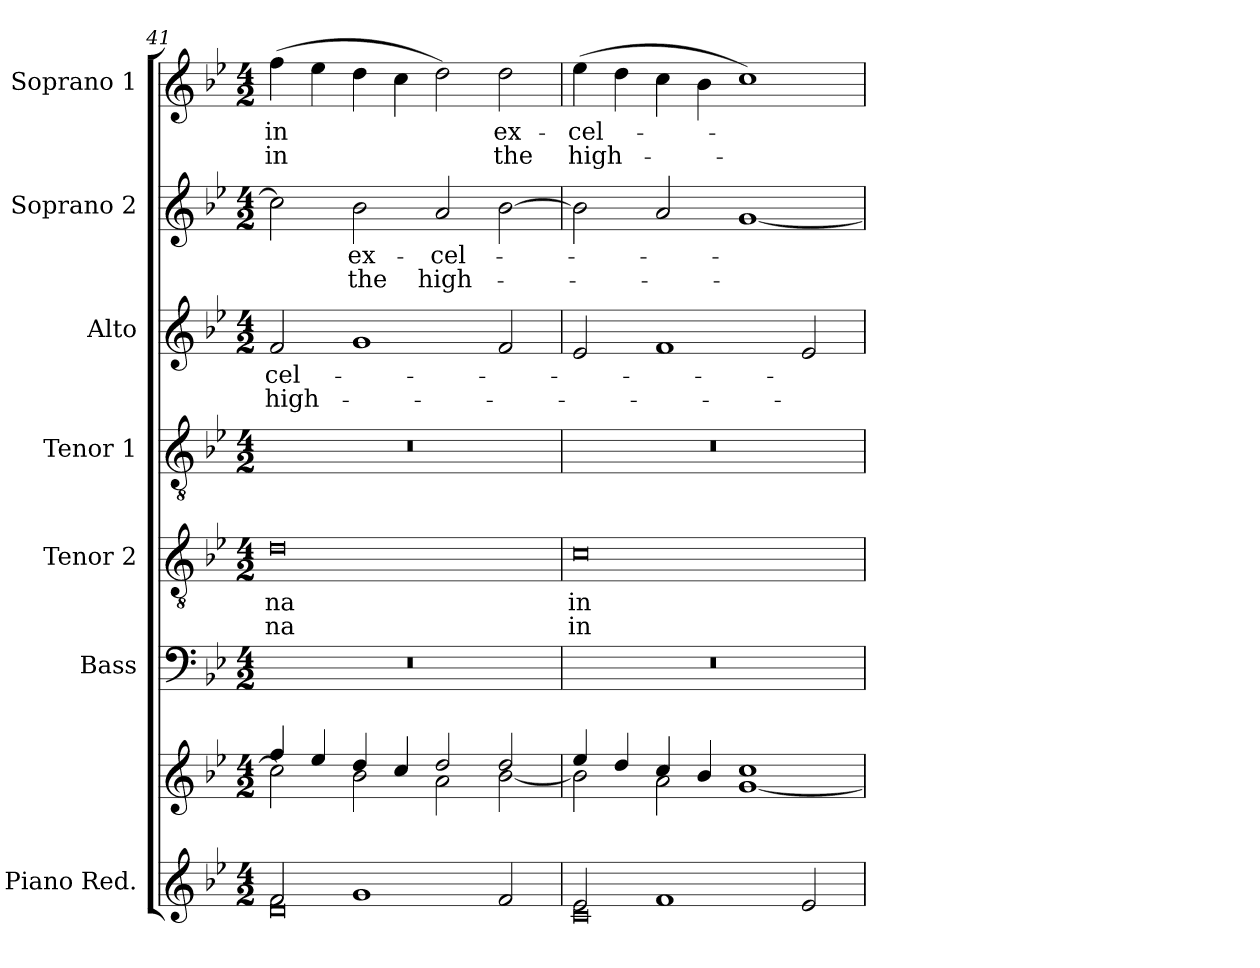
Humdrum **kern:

**kern	**kern	**kern	**kern	**text	**text	**kern	**kern	**text	**text	**kern	**text	**text	**kern	**text	**text
*part7	*part7	*part6	*part5	*part5	*part5	*part4	*part3	*part3	*part3	*part2	*part2	*part2	*part1	*part1	*part1
*staff8	*staff7	*staff6	*staff5	*staff5	*staff5	*staff4	*staff3	*staff3	*staff3	*staff2	*staff2	*staff2	*staff1	*staff1	*staff1
*I"Piano Red.	*	*I"Bass	*I"Tenor 2	*	*	*I"Tenor 1	*I"Alto	*	*	*I"Soprano 2	*	*	*I"Soprano 1	*	*
*	*	*I'B	*I'T2	*	*	*I'T1	*I'A	*	*	*I'S2	*	*	*I'S1	*	*
*clefG2	*clefG2	*clefF4	*clefGv2	*	*	*clefGv2	*clefG2	*	*	*clefG2	*	*	*clefG2	*	*
*	*	*	*ITrd7c12	*	*	*ITrd7c12	*	*	*	*	*	*	*	*	*
*k[b-e-]	*k[b-e-]	*k[b-e-]	*k[b-e-]	*	*	*k[b-e-]	*k[b-e-]	*	*	*k[b-e-]	*	*	*k[b-e-]	*	*
*B-:	*B-:	*B-:	*B-:	*	*	*B-:	*B-:	*	*	*B-:	*	*	*B-:	*	*
*M4/2	*M4/2	*M4/2	*M4/2	*	*	*M4/2	*M4/2	*	*	*M4/2	*	*	*M4/2	*	*
=41	=41	=41	=41	=41	=41	=41	=41	=41	=41	=41	=41	=41	=41	=41	=41
*^	*^	*	*	*	*	*	*	*	*	*	*	*	*	*	*
!	!	!	!	!LO:N:vis=1	!	!	!	!	!	!	!	!	!	!	!	!	!
!	!	!	!	!	!	!LO:LY:b:color=#000000	!LO:LY:b:color=#000000	!LO:N:vis=1	!	!	!	!	!	!	!	!	!
!	!	!	!	!	!	!	!	!	!	!LO:LY:b:color=#000000	!LO:LY:b:color=#000000	!	!	!	!	!	!
!	!	!	!	!	!	!	!	!	!	!	!	!	!	!	!	!LO:LY:b:color=#000000	!LO:LY:b:color=#000000
2fi/	0di	4ffi/	2cci\]	0r	0Di	-na	-na	0r	2fi/	-cel-	high-	2cci\]	.	.	(4ffi\	in	in
.	.	4ee-i/	.	.	.	.	.	.	.	.	.	.	.	.	4ee-i\	.	.
!	!	!	!	!	!	!	!	!	!	!	!	!	!LO:LY:b:color=#000000	!LO:LY:b:color=#000000	!	!	!
1gi	.	4ddi/	2b-i\	.	.	.	.	.	1gi	.	.	2b-i\	ex-	the	4ddi\	.	.
.	.	4cci/	.	.	.	.	.	.	.	.	.	.	.	.	4cci\	.	.
!	!	!	!	!	!	!	!	!	!	!	!	!	!LO:LY:b:color=#000000	!LO:LY:b:color=#000000	!	!	!
.	.	2ddi/	2ai\	.	.	.	.	.	.	.	.	2ai/	-cel-	high-	2ddi\)	.	.
!	!	!	!	!	!	!	!	!	!	!	!	!	!	!	!	!LO:LY:b:color=#000000	!LO:LY:b:color=#000000
2fi/	.	2ddi/	[<2b-i\	.	.	.	.	.	2fi/	.	.	[>2b-i\	.	.	2ddi\	ex-	the
=42	=42	=42	=42	=42	=42	=42	=42	=42	=42	=42	=42	=42	=42	=42	=42	=42	=42
!	!	!	!	!LO:N:vis=1	!	!	!	!	!	!	!	!	!	!	!	!	!
!	!	!	!	!	!	!LO:LY:b:color=#000000	!LO:LY:b:color=#000000	!LO:N:vis=1	!	!	!	!	!	!	!	!	!
!	!	!	!	!	!	!	!	!	!	!	!	!	!	!	!	!LO:LY:b:color=#000000	!LO:LY:b:color=#000000
2e-i/	0ci	4ee-i/	2b-i\]	0r	0Ci	in	in	0r	2e-i/	.	.	2b-i\]	.	.	(4ee-i\	-cel-	high-
.	.	4ddi/	.	.	.	.	.	.	.	.	.	.	.	.	4ddi\	.	.
1fi	.	4cci/	2ai\	.	.	.	.	.	1fi	.	.	2ai/	.	.	4cci\	.	.
.	.	4b-i/	.	.	.	.	.	.	.	.	.	.	.	.	4b-i\	.	.
.	.	1cci	[<1gi	.	.	.	.	.	.	.	.	[<1gi	.	.	1cci)	.	.
2e-i/	.	.	.	.	.	.	.	.	2e-i/	.	.	.	.	.	.	.	.
*v	*v	*	*	*	*	*	*	*	*	*	*	*	*	*	*	*	*
*	*v	*v	*	*	*	*	*	*	*	*	*	*	*	*	*	*
=	=	=	=	=	=	=	=	=	=	=	=	=	=	=	=
*-	*-	*-	*-	*-	*-	*-	*-	*-	*-	*-	*-	*-	*-	*-	*-
